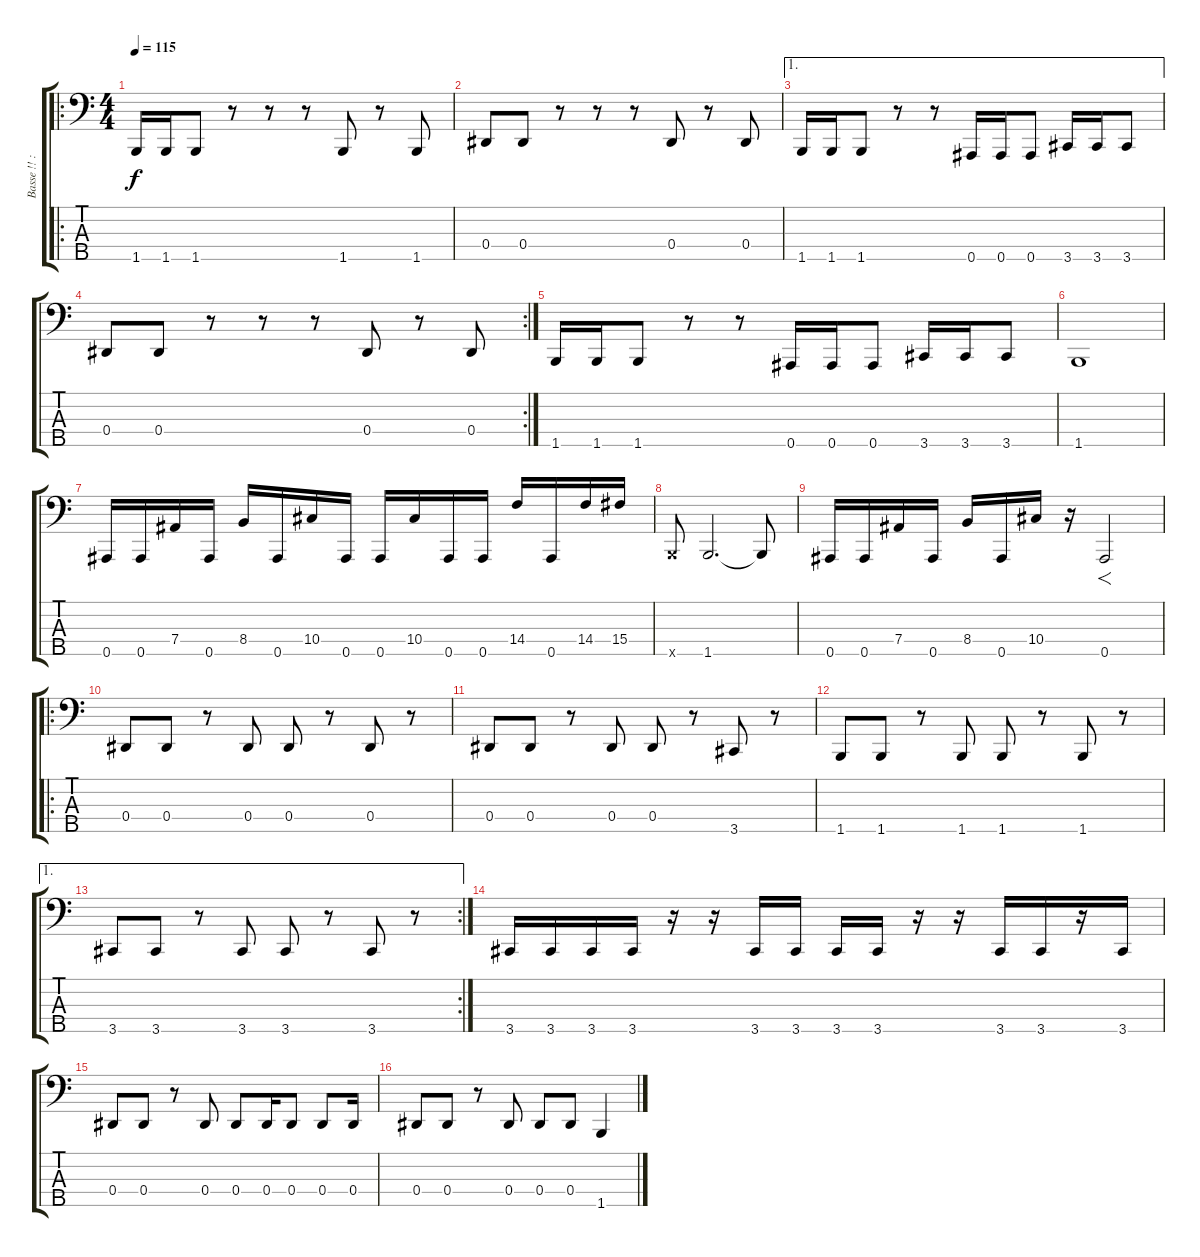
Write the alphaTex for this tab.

\track ("Basse !! :D" "Basse !! :") {instrument electricbasspick}
\staff {score tabs}
\tuning (Gb2 Db2 Ab1 Eb1 Bb0) {hide}
\ro
\ts (4 4)
\tempo 115
\clef f4
\ks c
1.5.16{dy f} 1.5.16 1.5.8 r.8 r.8 r.8 1.5.8 r.8 1.5.8 |
0.4.8 0.4.8 r.8 r.8 r.8 0.4.8 r.8 0.4.8 |
\ae 1
1.5.16 1.5.16 1.5.8 r.8 r.8 0.5.16 0.5.16 0.5.8 3.5.16 3.5.16 3.5.8 |
\rc 2
0.4.8 0.4.8 r.8 r.8 r.8 0.4.8 r.8 0.4.8 |
1.5.16 1.5.16 1.5.8 r.8 r.8 0.5.16 0.5.16 0.5.8 3.5.16 3.5.16 3.5.8 |
1.5.1 |
0.5.16 0.5.16 7.4.16 0.5.16 8.4.16 0.5.16 10.4.16 0.5.16 0.5.16 10.4.16 0.5.16 0.5.16 14.4.16 0.5.16 14.4.16 15.4.16 |
1.5{x}.8 1.5.2{d} 1.5{t}.8 |
0.5.16 0.5.16 7.4.16 0.5.16 8.4.16 0.5.16 10.4.16 r.16 0.5.2{f} |
\ro
0.4.8 0.4.8 r.8 0.4.8 0.4.8 r.8 0.4.8 r.8 |
0.4.8 0.4.8 r.8 0.4.8 0.4.8 r.8 3.5.8 r.8 |
1.5.8 1.5.8 r.8 1.5.8 1.5.8 r.8 1.5.8 r.8 |
\ae 1
\rc 2
3.5.8 3.5.8 r.8 3.5.8 3.5.8 r.8 3.5.8 r.8 |
3.5.16 3.5.16 3.5.16 3.5.16 r.16 r.16 3.5.16 3.5.16 3.5.16 3.5.16 r.16 r.16 3.5.16 3.5.16 r.16 3.5.16 |
0.4.8 0.4.8 r.8 0.4.8 0.4.8 0.4.16 0.4.8 0.4.8 0.4.16 |
0.4.8 0.4.8 r.8 0.4.8 0.4.8 0.4.8 1.5.4
